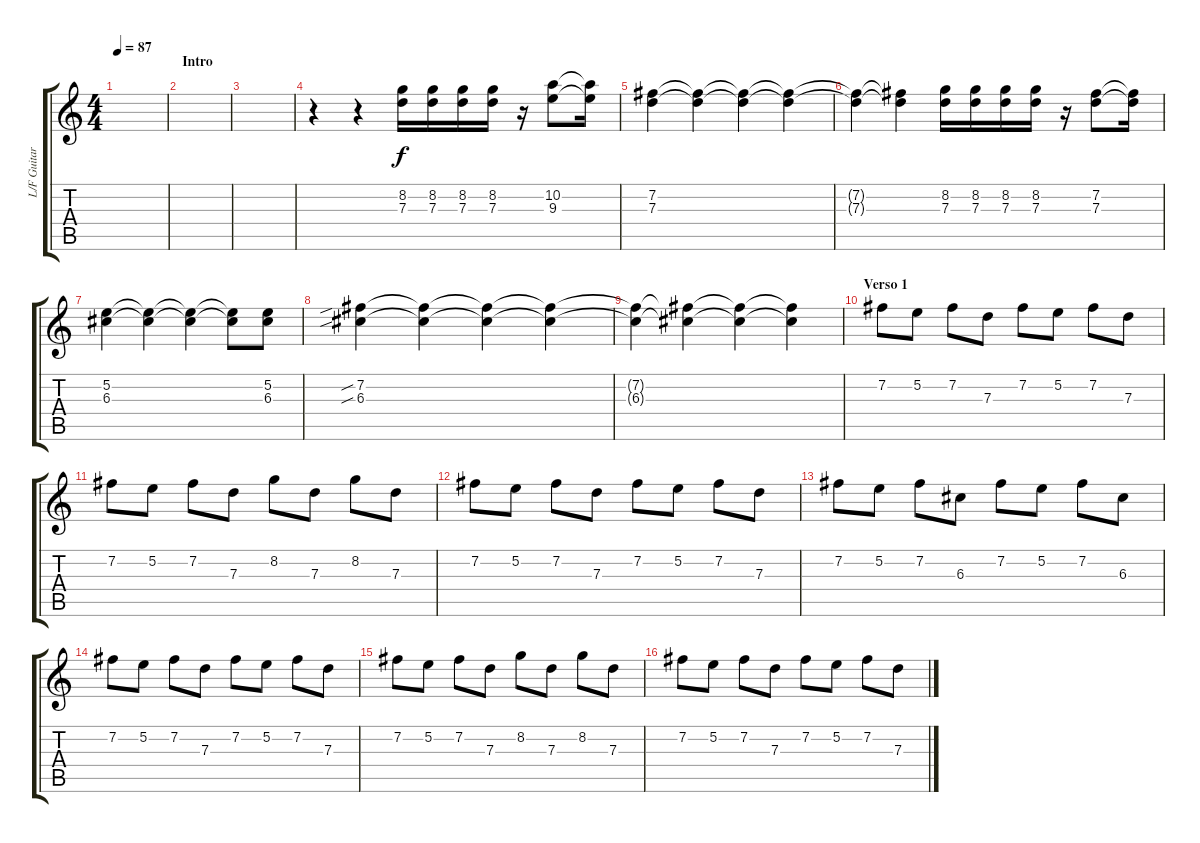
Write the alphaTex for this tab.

\track ("L/F Guitarra" "L/F Guitar") {instrument electricguitarjazz}
\staff {score tabs}
\tuning (E4 B3 G3 D3 A2 E2) {hide}
\ts (4 4)
\tempo 87
\clef g2
\ks c
|
\section ("" "Intro")
|
|
r.4{volume 12 instrument distortionguitar} r.4 (8.2 7.3).16 (8.2 7.3).16 (8.2 7.3).16 (8.2 7.3).16 r.16 (10.2 9.3).8 (10.2{t} 9.3{t}).16 |
(7.2 7.3).4 (7.2{t} 7.3{t}).4 (7.2{t} 7.3{t}).4 (7.2{t} 7.3{t}).4 |
(7.2{t} 7.3{t}).4 (7.2{t} 7.3{t}).4 (8.2 7.3).16 (8.2 7.3).16 (8.2 7.3).16 (8.2 7.3).16 r.16 (7.2 7.3).8 (7.2{t} 7.3{t}).16 |
(5.2 6.3).4 (5.2{t} 6.3{t}).4 (5.2{t} 6.3{t}).4 (5.2{t} 6.3{t}).8 (5.2 6.3).8 |
(7.2{sib} 6.3{sib}).4 (7.2{t} 6.3{t}).4 (7.2{t} 6.3{t}).4 (7.2{t} 6.3{t}).4 |
(7.2{t} 6.3{t}).4 (7.2{t} 6.3{t}).4 (7.2{t} 6.3{t}).4 (7.2{t} 6.3{t}).4 |
\section ("" "Verso 1")
7.2.8{volume 12 instrument electricguitarjazz} 5.2.8 7.2.8 7.3.8 7.2.8 5.2.8 7.2.8 7.3.8 |
7.2.8 5.2.8 7.2.8 7.3.8 8.2.8 7.3.8 8.2.8 7.3.8 |
7.2.8 5.2.8 7.2.8 7.3.8 7.2.8 5.2.8 7.2.8 7.3.8 |
7.2.8 5.2.8 7.2.8 6.3.8 7.2.8 5.2.8 7.2.8 6.3.8 |
7.2.8 5.2.8 7.2.8 7.3.8 7.2.8 5.2.8 7.2.8 7.3.8 |
7.2.8 5.2.8 7.2.8 7.3.8 8.2.8 7.3.8 8.2.8 7.3.8 |
7.2.8 5.2.8 7.2.8 7.3.8 7.2.8 5.2.8 7.2.8 7.3.8
